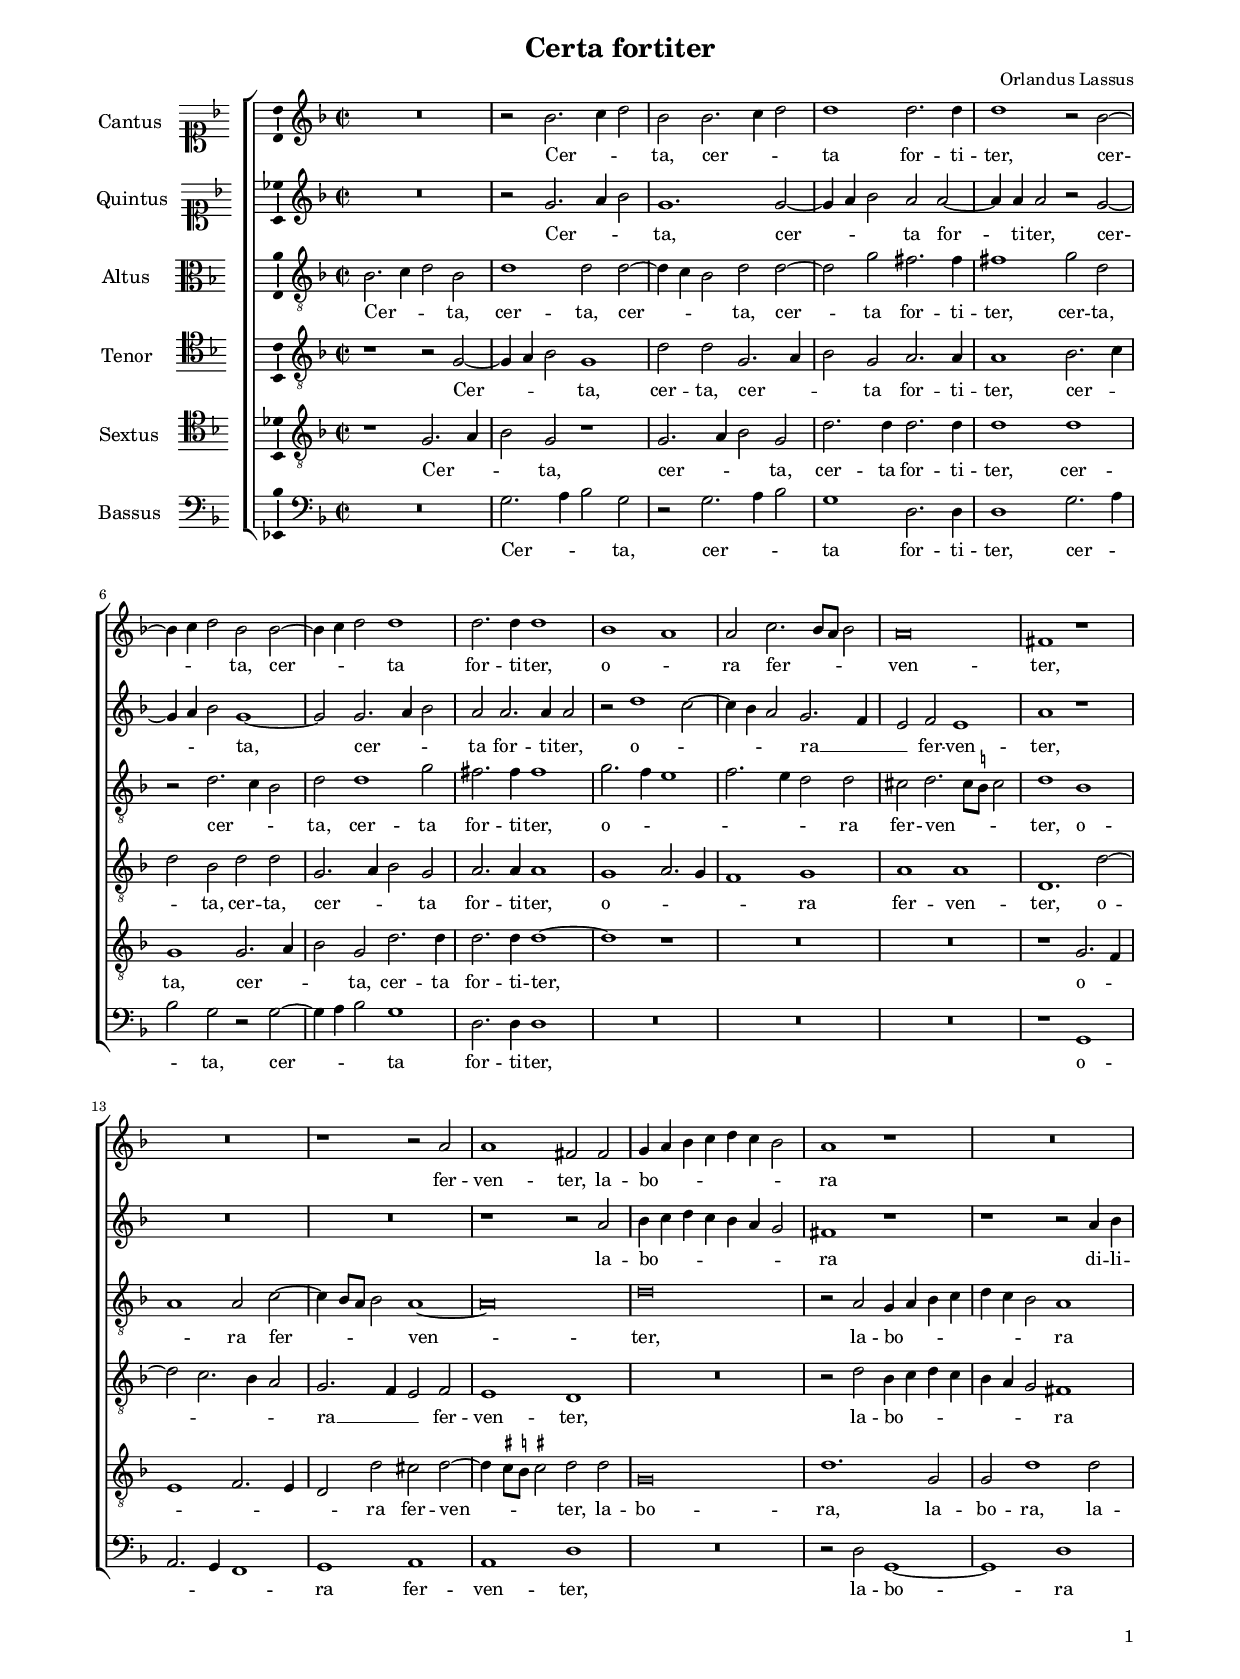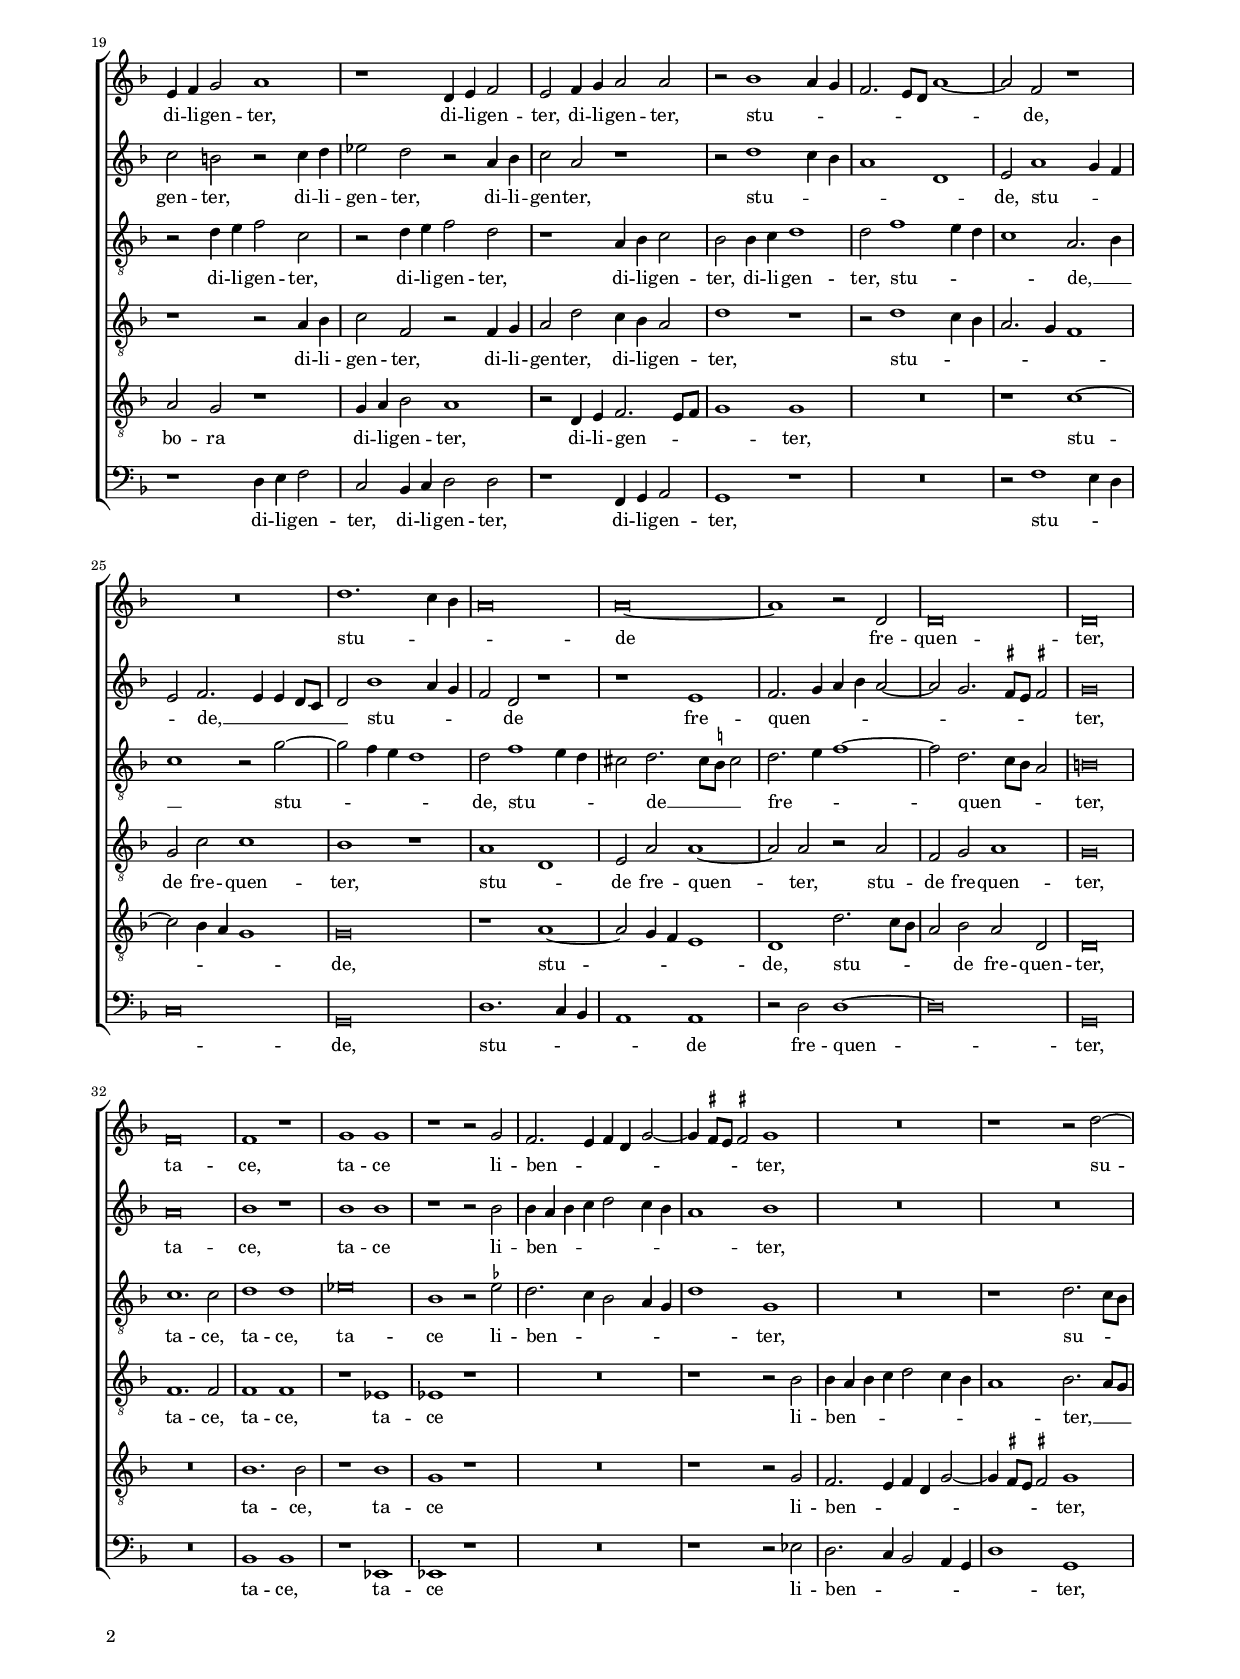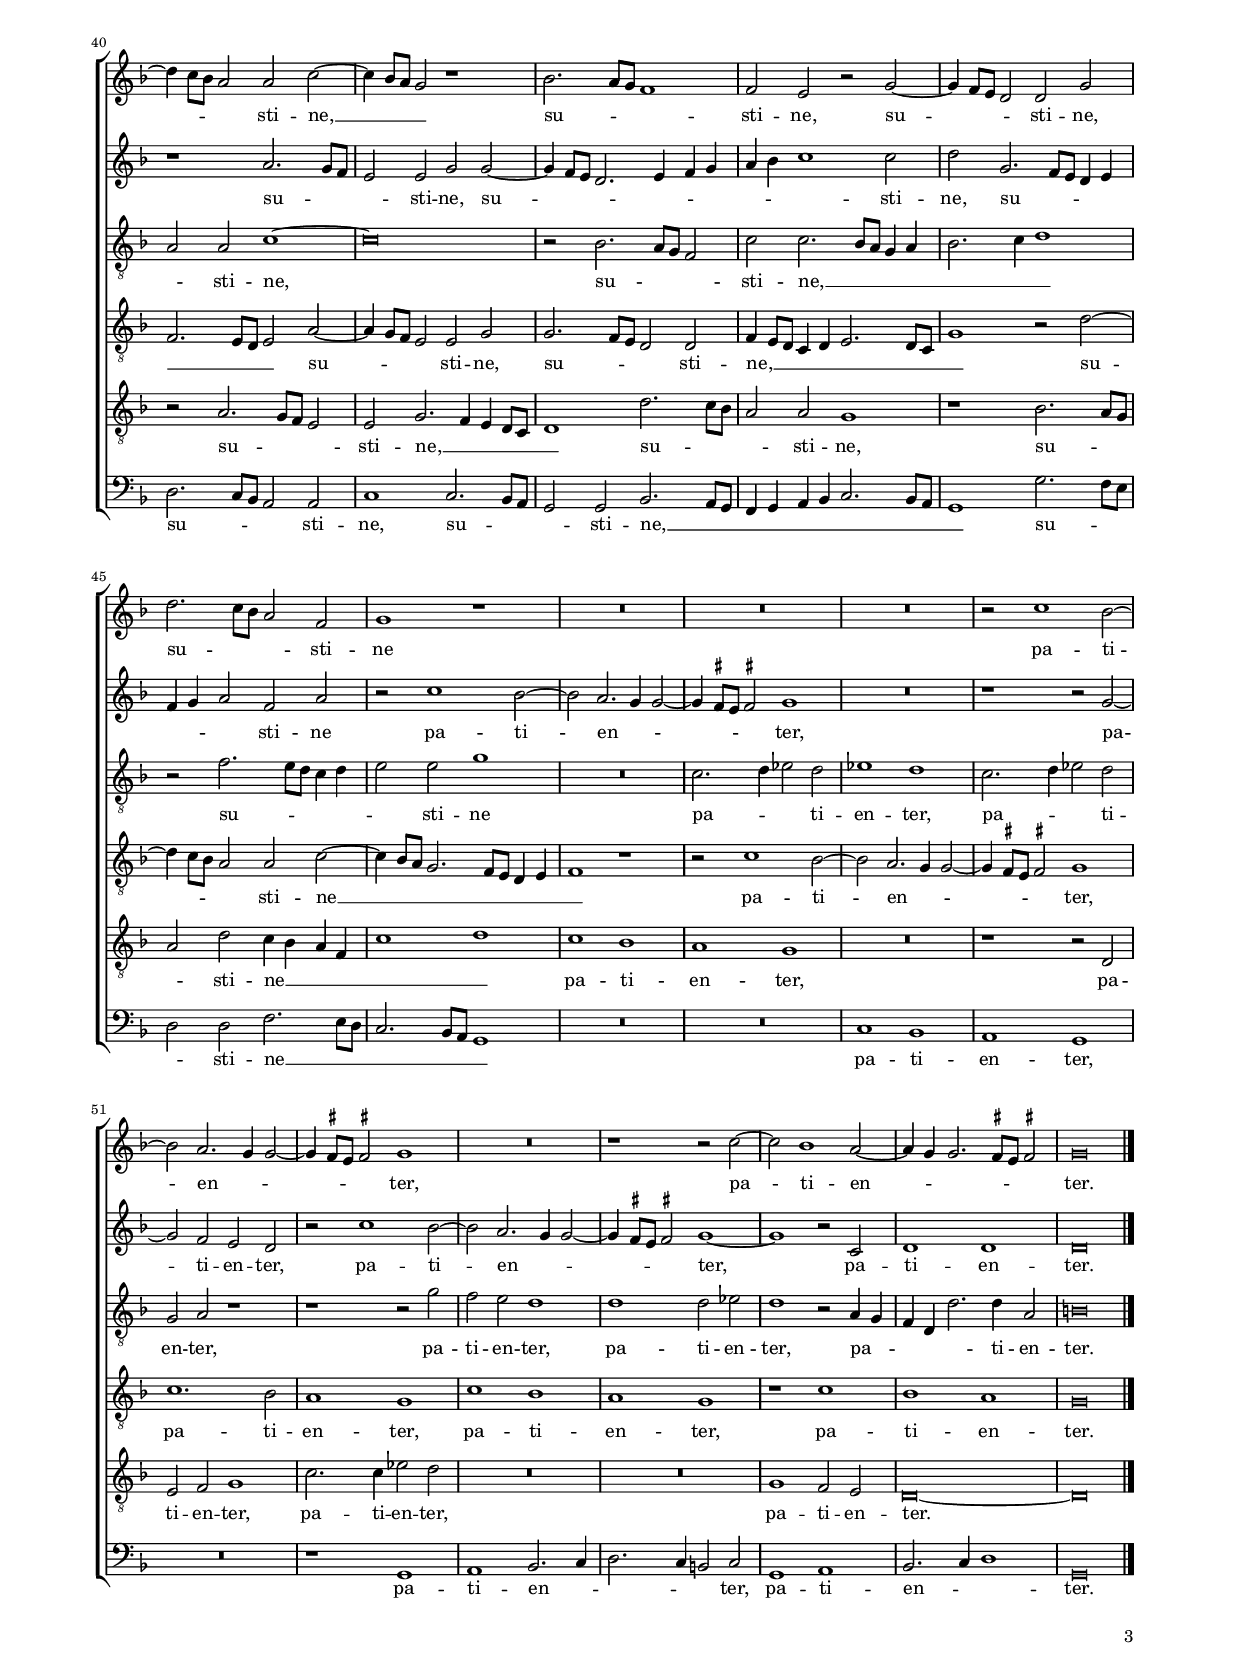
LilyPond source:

\header
{
  title="Certa fortiter"
  composer="Orlandus Lassus"
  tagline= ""
}

\version "2.24.1"
\include "deutsch.ly"
#(set-global-staff-size 15)
% #(set-default-paper-size "letter")
#(ly:set-option 'point-and-click #f)


\paper
	{
	top-margin = 1.5 \cm
	bottom-margin = 0.9 \cm
	left-margin = 1.8 \cm
	right-margin = 1.8 \cm
	ragged-bottom = ##f
	ragged-last-bottom = ##f
	print-page-number = ##f
	system-system-spacing = #'((basic-distance . 16) (minimum-distance . 14) (padding . 5) (strechability . 150))
	oddFooterMarkup=\markup   \fill-line { "" \fromproperty #'page:page-number-string }
	evenFooterMarkup=\markup  \fill-line { \fromproperty #'page:page-number-string "" }
	last-bottom-spacing = #'((basic-distance . 12) (minimum-distance . 7) (padding . 4))
	systems-per-page = 3
	page-count = 3
%	min-systems-per-page = 3
	}


global = {
	\key f \major
	\time 2/2 \set Score.measureLength = #(ly:make-moment 2/1)
	\skip 1*2*57 \bar "|."
	}

ficta = { \once \set suggestAccidentals = ##t }
	
forget = #(define-music-function (music) (ly:music?) #{
	\accidentalStyle forget
	$music
	\accidentalStyle default
	#})



incipitcantus = \markup { \score {
	{
	\set Staff.instrumentName = \markup { \fontsize #1 "Cantus" }
	\key f \major
	\clef soprano
	s4 \bar ""
	}
	\layout  {
	raggedright = ##t
	indent = 1.6 \cm
	line-width = 2.2 \cm
	\context { \Staff \remove Time_signature_engraver }
	\override Staff.Clef.Y-extent = #'(0 . 0)
	}} \hspace #1 }


incipitsextus = \markup { \score {
	{
	\set Staff.instrumentName = \markup { \fontsize #1 "Quintus" }
	\key f \major
	\clef soprano
	s4 \bar ""
	}
	\layout  {
	raggedright = ##t
	indent = 1.6 \cm
	line-width = 2.2 \cm
	\context { \Staff \remove Time_signature_engraver }
	\override Staff.Clef.Y-extent = #'(0 . 0)
	}} \hspace #1 }
      
      
incipitaltus = \markup { \score {
	{
	\set Staff.instrumentName = \markup { \fontsize #1 "Altus" }
	\key f \major
	\clef alto
	s4 \bar ""
	}
	\layout  {
	raggedright = ##t
	indent = 1.6 \cm
	line-width = 2.2 \cm
	\context { \Staff \remove Time_signature_engraver }
	\override Staff.Clef.Y-extent = #'(0 . 0)
	}} \hspace #1 }


incipittenor = \markup { \score {
	{
	\set Staff.instrumentName = \markup { \fontsize #1 "Tenor" }
	\key f \major
	\clef tenor
	s4 \bar ""
	}
	\layout  {
	raggedright = ##t
	indent = 1.6 \cm
	line-width = 2.2 \cm
	\context { \Staff \remove Time_signature_engraver }
	\override Staff.Clef.Y-extent = #'(0 . 0)
	}} \hspace #1 }
      
      
incipitquintus = \markup { \score {
	{
	\set Staff.instrumentName = \markup { \fontsize #1 "Sextus" }
	\key f \major
	\clef tenor
	s4 \bar ""
	}
	\layout  {
	raggedright = ##t
	indent = 1.6 \cm
	line-width = 2.2 \cm
	\context { \Staff \remove Time_signature_engraver }
	\override Staff.Clef.Y-extent = #'(0 . 0)
	}} \hspace #1 }
      
      
incipitbassus = \markup { \score {
	{
	\set Staff.instrumentName = \markup { \fontsize #1 "Bassus" }
	\key f \major
	\clef bass
	s4 \bar ""
	}
	\layout  {
	raggedright = ##t
	indent = 1.6 \cm
	line-width = 2.2 \cm
	\context { \Staff \remove Time_signature_engraver }
	\override Staff.Clef.Y-extent = #'(0 . 0)
	}} \hspace #1 }


cantus =  \relative c''
	{
	R\breve
	r2 b2. c4 d2
	b2 b2. c4 d2
	d1 d2. d4
%5
	d1 r2 b~ |
	b4 c d2 b b~
	b4 c d2 d1
	d2. d4 d1
	b1 a
%10
	a2 c2. b8 a b2 |
	a\breve
	fis1 r
	R\breve
	r1 r2 a
%15
	a1 fis2 fis |
	g4 a b c d c b2
	a1 r
	R\breve
	e4 f g2 a1
%20
	r1 d,4 e f2 |
	e2 f4 g a2 a
	r2 b1 a4 g
	f2. e8 d a'1~
	a2 f r1
%25
	R\breve |
	d'1. c4 b
	a\breve
	a\breve~
	a1 r2 d,
%30
	d\breve |
	d\breve
	f\breve
	f1 r
	g1 g
%35
	r1 r2 g |
	f2. e4 f d g2~
	g4 \ficta fis8 e \ficta fis!2 g1
	R\breve
	r1 r2 d'~
%40
	d4 c8 b a2 a c~ |
	c4 b8 a g2 r1
	b2. a8 g f1
	f2 e r g~
	g4 f8 e d2 d g
%45
	d'2. c8 b a2 f |
	g1 r
	R\breve
	R\breve
	R\breve
%50
	r2 c1 b2~ |
	b2 a2. g4 g2~
	g4 \ficta fis8 e \ficta fis!2 g1
	R\breve
	r1 r2 c~
%55
	c2 b1 a2~ |
	a4 g g2. \ficta fis8 e \ficta fis!2
	g\breve |
	}


sextus = \relative c''
	{
	R\breve
	r2 g2. a4 b2
	g1. g2 ~
	g4 a b2 a a~
%5
	a4 a a2 r g ~ |
	g4 a b2 g1~
	g2 g2. a4 b2
	a2 a2. a4 a2
	r2 d1 c2~
%10
	c4 b a2 g2. f4 |
	e2 f e1
	a1 r
	R\breve
	R\breve
%15
	r1 r2 a |
	b4 c d c b a g2
	fis1 r
	r1 r2 a4 b
	c2 h r c4 d
%20
	es2 d r a4 b |
	c2 a r1
	r2 d1 c4 b
	a1 d,
	e2 a1 g4 f
%25
	e2 f2. e4 e d8 c |
	d2 b'1 a4 g
	f2 d r1
	r1 e
	f2. g4 a4 b a2~
%30
	a2 g2. \ficta fis8 e \ficta fis!2 |
	g\breve
	a\breve
	b1 r
	b1 b
%35
	r1 r2 b |
	b4 a b c d2 c4 b
	a1 b
	R\breve
	R\breve
%40
	r1 a2. g8 f |
	e2 e g g~
	g4 f8 e d2. e4 f g
	a4 b c1 c2
	d2 g,2. f8 e d4 e
%45
	f4 g a2 f a |
	r2 c1 b2~
	b2 a2. g4 g2~
	g4 \ficta fis 8 e \ficta fis!2 g1
	R\breve
%50
	r1 r2 g~ |
	g2 f e d
	r2 c'1 b2~
	b2 a2. g4 g2~
	g4 \ficta fis8 e \ficta fis!2 g1~
%55
	g1 r2 c, |
	d1 d
	d\breve |
	}


altus =  \relative c'
	{
	b2. c4 d2 b
	d1 d2 d~
	d4 c b2 d d~
	d2 g fis2. fis4
%5
	fis1 g2 d |
	r2 d2. c4 b2
	d2 d1 g2
	fis2. fis4 fis1
	g2. f4 e1
%10
	f2. e4 d2 d |
	cis2 d2. cis8 \ficta h cis2
	d1 b
	a1 a2 c~
	c4 b8 a b2 a1~
%15
	a\breve |
	d\breve
	r2 a g4 a b c
	d4 c b2 a1
	r2 d4 e f2 c
%20
	r2 d4 e f2 d |
	r1 a4 b c2
	b2 b4 c d1
	d2 f1 e4 d
	c1 a2. b4
%25
	c1 r2 g'~ |
	g2 f4 e d1
	d2 f1 e4 d
	cis2 d2. cis8 \ficta h cis2
	d2. e4 f1~
%30
	f2 d2. c8 b a2 |
	h\breve
	c1. c2
	d1 d
	es\breve
%35
	b1 r2 \ficta es |
	d2. c4 b2 a4 g
	d'1 g,
	R\breve
	r1 d'2. c8 b
%40
	a2 a c1~ |
	c\breve
	r2 b2. a8 g f2
	c'2 c2. b8 a g4 a
	b2. c4 d1
%45
	r2 f2. e8 d c4 d |
	e2 e g1
	R\breve
	c,2. d4 es2 d
	es1 d
%50
	c2. d4 es2 d |
	g,2 a r1
	r1 r2 g'
	f2 e d1
	d1 d2 es
%55
	d1 r2 a4 g |
	f4 d d'2. d4 a2
	h\breve |
	}


tenor =  \relative c'
	{
	r1 r2 g~
	g4 a b2 g1
	d'2 d g,2. a4
	b2 g a2. a4
%5
	a1 b2. c4 |
	d2 b d d
	g,2. a4 b2 g
	a2. a4 a1
	g1 a2. g4
%10
	f1 g |
	a1 a
	d,1. d'2~
	d2 c2. b4 a2
	g2. f4 e2 f
%15
	e1 d |
	R\breve
	r2 d' b4 c d c
	b4 a g2 fis1
	r1 r2 a4 b
%20
	c2 f, r f4 g |
	a2 d c4 b a2
	d1 r
	r2 d1 c4 b
	a2. g4 f1
%25
	g2 c c1 |
	b1 r
	a1 d,
	e2 a a1~
	a2 a r a
%30
	f2 g a1 |
	g\breve
	f1. f2
	f1 f
	r1 es
%35
	es1 r |
	R\breve
	r1 r2 b'
	b4 a b c d2 c4 b
	a1 b2. a8 g
%40
	f2. e8 d e2 a~ |
	a4 g8 f e2 e g
	g2. f8 e d2 d
	f4 e8 d c4 d e2. d8 c
	g'1 r2 d'~
%45
	d4 c8 b a2 a c~ |
	c4 b8 a g2. f8 e d4 e
	f1 r
	r2 c'1 b2~
	b2 a2. g4 g2~
%50
	g4 \ficta fis8 e \ficta fis!2 g1 |
	c1. b2
	a1 g
	c1 b
	a1 g
%55
	r1 c |
	b1 a
	g\breve |
	}


quintus  =  \relative c'
	{
	r1 g2. a4
	b2 g r1
	g2. a4 b2 g
	d'2. d4 d2. d4
%5
	d1 d |
	g,1 g2. a4
	b2 g d'2. d4
	d2. d4 d1~
	d1 r
%10
	R\breve |
	R\breve
	r1 g,2. f4
	e1 f2. e4
	d2 d' cis d~
%15
	d4 \ficta cis8 \ficta h \ficta cis!2 d d |
	g,\breve
	d'1. g,2
	g2 d'1 d2
	a2 g r1
%20
	g4 a b2 a1 |
	r2 d,4 e f2. e8 f
	g1 g
	R\breve
	r1 c~
%25
	c2 b4 a g1 |
	g\breve
	r1 a~
	a2 g4 f e1
	d1 d'2. c8 b
%30
	a2 b a d, |
	d\breve
	R\breve
	b'1. b2
	r1 b
%35
	g1 r |
	R\breve
	r1 r2 g
	f2. e4 f d g2~
	g4 \ficta fis8 e \ficta fis!2 g1
%40
	r2 a2. g8 f e2 |
	e2 g2. f4 e d8 c
	d1 d'2. c8 b
	a2 a g1
	r1 b2. a8 g
%45
	a2 d c4 b a f |
	c'1 d 
	c1 b
	a1 g
	R\breve
%50
	r1 r2 d |
	e2 f g1
	c2. c4 es2 d
	R\breve
	R\breve
%55
	g,1 f2 e |
	d\breve~
	d\breve |
	}


bassus  =  \relative c
	{
	R\breve
	g'2. a4 b2 g
	r2 g2. a4 b2
	g1 d2. d4
%5
	d1 g2. a4 |
	b2 g r g~
	g4 a b2 g1
	d2. d4 d1
	R\breve
%10
	R\breve |
	R\breve
	r1 g,
	a2. g4 f1
	g1 a
%15
	a1 d |
	R\breve
	r2 d g,1~
	g1 d'
	r1 d4 e f2
%20
	c2 b4 c d2 d |
	r1 f,4 g a2
	g1 r
	R\breve
	r2 f'1 e4 d
%25
	c\breve |
	g\breve
	d'1. c4 b
	a1 a
	r2 d d1~
%30
	d\breve |
	g,\breve
	R\breve
	b1 b
	r1 es,
%35
	es1 r |
	R\breve
	r1 r2 es'
	d2. c4 b2 a4 g
	d'1 g,
%40
	d'2. c8 b a2 a |	
	c1 c2. b8 a
	g2 g b2. a8 g
	f4 g a b c2. b8 a
	g1 g'2. f8 e
%45
	d2 d f2. e8 d |
	c2. b8 a g1
	R\breve
	R\breve
	c1 b
%50
	a1 g |
	R\breve
	r1 g
	a1 b2. c4
	d2. c4 h2 c
%55
	g1 a |
	b2. c4 d1
	g,\breve |
	}


lyricscantus = \lyricmode {
	Cer -- _ _ ta,
	cer -- _ _ ta
	for -- ti -- ter,
	cer -- _ _ ta,
	cer -- _ _ ta
	for -- ti -- ter,
	o -- _ ra fer -- _ _ _ ven -- ter,
	fer -- ven -- ter,
	la -- bo -- _ _ _ _ _ _ ra
	di -- li -- gen -- ter,
	di -- li -- gen -- ter,
	di -- li -- gen -- ter,
	stu -- _ _ _ _ _ _ de,
	stu -- _ _ _ de fre -- quen -- ter,
	ta -- ce,
	ta -- ce
	li -- ben -- _ _ _ _ _ _ _ ter,
	su -- _ _ _ sti -- ne, __ _ _ _
	su -- _ _ _ sti -- ne,
	su -- _ _ _ sti -- ne,
	su -- _ _ _ sti -- ne
	pa -- ti -- en -- _ _ _ _ _ ter,
	pa -- ti -- en -- _ _ _ _ _ ter.
	}


lyricssextus = \lyricmode {
	Cer -- _ _ ta,
	cer -- _ _ ta
	for -- ti -- ter,
	cer -- _ _ ta,
	cer -- _ _ ta
	for -- ti -- ter,
	o -- _ _ _ ra __ _ _ fer -- ven -- ter,
	la -- bo -- _ _ _ _ _ _ ra
	di -- li -- gen -- ter,
	di -- li -- gen -- ter,
	di -- li -- gen -- ter,
	stu -- _ _ _ _ de,
	stu -- _ _ _ de, __ _ _ _ _ _
	stu -- _ _ _ de fre -- quen -- _ _ _ _ _ _ _ _ ter,
	ta -- ce,
	ta -- ce
	li -- ben -- _ _ _ _ _ _ _ ter,
	su -- _ _ _ sti -- ne,
	su -- _ _ _ _ _ _ _ _ _ sti -- ne,
	su -- _ _ _ _ _ _ _ sti -- ne
	pa -- ti -- en -- _ _ _ _ _ ter,
	pa -- ti -- en -- ter,
	pa -- ti -- en -- _ _ _ _ _ ter,
	pa -- ti -- en -- ter.
	}


lyricsaltus = \lyricmode {
	Cer -- _ _ ta,
	cer -- ta,
	cer -- _ _ ta,
	cer -- ta
	for -- ti -- ter,
	cer -- ta,
	cer -- _ _ ta,
	cer -- ta
	for -- ti -- ter,
	o -- _ _ _ _ _ ra fer -- ven -- _ _ _ ter,
	o -- _ ra fer -- _ _ _ ven -- ter,
	la -- bo -- _ _ _ _ _ _ ra
	di -- li -- gen -- ter,
	di -- li -- gen -- ter,
	di -- li -- gen -- ter,
	di -- li -- gen -- ter,
	stu -- _ _ _ de, __ _ _
	stu -- _ _ _ de,
	stu -- _ _ _ de __ _ _ _ fre -- _ _ quen -- _ _ _ ter,
	ta -- ce,
	ta -- ce,
	ta -- ce
	li -- ben -- _ _ _ _ _ ter,
	su -- _ _ _ sti -- ne,
	su -- _ _ _ sti -- ne, __ _ _ _ _ _ _ _
	su -- _ _ _ _ _ sti -- ne
	pa -- _ _ ti -- en -- ter,
	pa -- _ _ ti -- en -- ter,
	pa -- ti -- en -- ter,
	pa -- ti -- en -- ter,
	pa -- _ _ _ _ ti -- en -- ter.
	}
	

lyricstenor = \lyricmode {
	Cer -- _ _ ta,
	cer -- ta,
	cer -- _ _ ta
	for -- ti -- ter,
	cer -- _ _ ta,
	cer -- ta,
	cer -- _ _ ta
	for -- ti -- ter,
	o -- _ _ _ ra fer -- ven -- ter,
	o -- _ _ _ ra __ _ _ fer -- ven -- ter,
	la -- bo -- _ _ _ _ _ _ ra
	di -- li -- gen -- ter,
	di -- li -- gen -- ter,
	di -- li -- gen -- ter,
	stu -- _ _ _ _ _ de fre -- quen -- ter,
	stu -- _ de fre -- quen -- ter,
	stu -- de fre -- quen -- ter,
	ta -- ce,
	ta -- ce,
	ta -- ce
	li -- ben -- _ _ _ _ _ _ _ ter, __ _ _ _ _ _ _
	su -- _ _ _ sti -- ne,
	su -- _ _ _ sti -- ne, __ _ _ _ _ _ _ _ _
	su -- _ _ _ sti -- ne __ _ _ _ _ _ _ _ _ 
	pa -- ti -- en -- _ _ _ _ _ ter,
	pa -- ti -- en -- ter,
	pa -- ti -- en -- ter,
	pa -- ti -- en -- ter.
	}


lyricsquintus = \lyricmode {
	Cer -- _ _ ta,
	cer -- _ _ ta,
	cer -- ta
	for -- ti -- ter,
	cer -- ta,
	cer -- _ _ ta,
	cer -- ta
	for -- ti -- ter,
	o -- _ _ _ _ _ ra fer -- ven -- _ _ _ ter,
	la -- bo -- ra,
	la -- bo -- ra,
	la -- bo -- ra
	di -- li -- gen -- ter,
	di -- li -- gen -- _ _ _ ter,
	stu -- _ _ _ de,
	stu -- _ _ _ de,
	stu -- _ _ _ de fre -- quen -- ter,
	ta -- ce,
	ta -- ce
	li -- ben -- _ _ _ _ _ _ _ ter,
	su -- _ _ _ sti -- ne, __ _ _ _ _ _
	su -- _ _ _ sti -- ne,
	su -- _ _ _ sti -- ne __ _ _ _ _ _ 
	pa -- ti -- en -- ter,
	pa -- ti -- en -- ter,
	pa -- ti -- en -- ter,
	pa -- ti -- en -- ter.
	}


lyricsbassus = \lyricmode {
	Cer -- _ _ ta,
	cer -- _ _ ta
	for -- ti -- ter,
	cer -- _ _ ta,
	cer -- _ _ ta
	for -- ti -- ter,
	o -- _ _ _ ra fer -- ven -- ter,
	la -- bo -- ra
	di -- li -- gen -- ter,
	di -- li -- gen -- ter,
	di -- li -- gen -- ter,
	stu -- _ _ _ de,
	stu -- _ _ _ de fre -- quen -- ter,
	ta -- ce,
	ta -- ce
	li -- ben -- _ _ _ _ _ ter,
	su -- _ _ _ sti -- ne,
	su -- _ _ _ sti -- ne, __ _ _ _ _ _ _ _ _ _ _
	su -- _ _ _ sti -- ne __ _ _ _ _ _ _
	pa -- ti -- en -- ter,
	pa -- ti -- en -- _ _ _ _ ter,
	pa -- ti -- en -- _ _ ter.
	}


\score
{  
	\transpose c c {
	\new ChoirStaff \with { \override StaffGrouper.staff-staff-spacing.basic-distance = #12 }
	<<

	\new Staff << \global
	\new Voice="v1" {
		\set Staff.instrumentName=\incipitcantus
		\set Staff.midiInstrument = "reed organ"
		\clef violin
		\cantus }
	\new Lyrics \lyricsto "v1" {\lyricscantus }
	>>


	\new Staff << \global
	\new Voice="v6" {
		\set Staff.instrumentName=\incipitsextus
		\set Staff.midiInstrument = "reed organ"
		\clef violin 
		\sextus}
	\new Lyrics \lyricsto "v6" {\lyricssextus }
	>>


	\new Staff << \global
	\new Voice="v2" {
		\set Staff.instrumentName=\incipitaltus
		\set Staff.midiInstrument = "reed organ"
		\clef "G_8" % violin 
		\altus}
	\new Lyrics \lyricsto "v2" {\lyricsaltus }
	>>


	\new Staff << \global
	\new Voice="v3" {
		\set Staff.instrumentName=\incipittenor
		\set Staff.midiInstrument = "reed organ"
		\clef "G_8"
		\tenor }
	\new Lyrics \lyricsto "v3" {\lyricstenor }
	>>


	\new Staff << \global
	\new Voice="v5" {
		\set Staff.instrumentName=\incipitquintus
		\set Staff.midiInstrument = "reed organ"
		\clef "G_8"
		\quintus}
	\new Lyrics \lyricsto "v5" {\lyricsquintus }
	>>


	\new Staff << \global
	\new Voice="v4" {
		\set Staff.instrumentName=\incipitbassus
		\set Staff.midiInstrument = "reed organ"
		\clef bass 
		\bassus }
	\new Lyrics \lyricsto "v4" {\lyricsbassus}
	>>

	>>
	} % transpose

	\layout
	{
	indent = 2.5 \cm
%	\context { \Lyrics \override VerticalAxisGroup.nonstaff-relatedstaff-spacing.padding = #2 }
%	\context { \Lyrics \override LyricText.font-size = #1 }
	\context { \Staff \override TimeSignature.break-visibility = #end-of-line-invisible }
	\context { \Staff \consists Ambitus_engraver }
	\context { \Score \override BarNumber.padding = #2 }
	\context { \Voice \override NoteHead.style = #'baroque }
	}

\midi
	{
	\tempo 2 = 90
	}

}


% EOF
